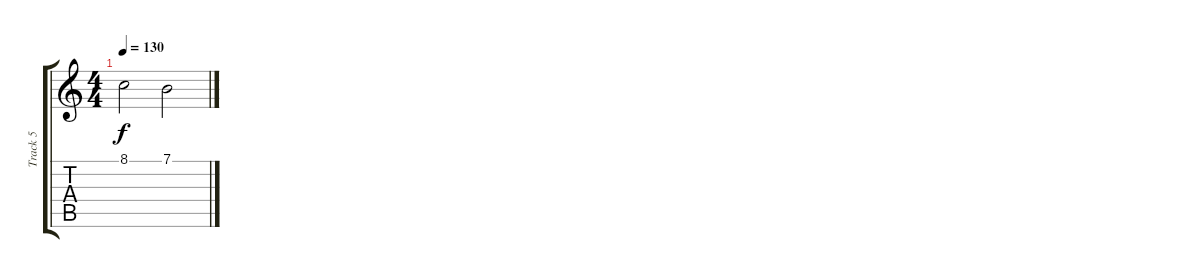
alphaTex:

\track ("Track 5" "Track 5") {instrument violin}
\staff {score tabs}
\tuning (E4 B3 G3 D3 A2 E2) {hide}
\ts (4 4)
\tempo 130
\clef g2
\ks c
8.1.2{dy f} 7.1.2
